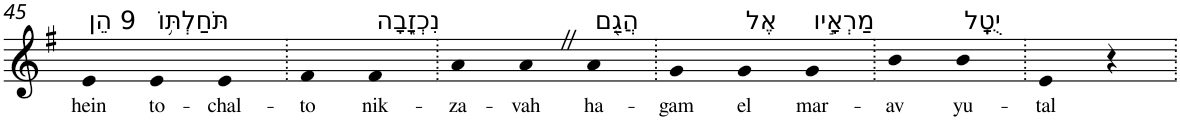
**kern	**text
*part1	*part1
*staff1	*staff1
*I"Piano	*
*I'Pno	*
!!LO:PB:g=z
*clefG2	*
*k[f#]	*
*G:	*
=45	=45
!LO:TX:a:t=9 הֵן	!
!	!LO:LY:b
4e	hein
!LO:TX:a:t=תֹּחַלְתּ֥וֹ	!
!	!LO:LY:b
4e	to-
!	!LO:LY:b
4e	-chal-
=46.	=46.
!	!LO:LY:b
4f#	-to
!LO:TX:a:t=נִכְזָ֑בָה	!
!	!LO:LY:b
4f#	nik-
=47.	=47.
!	!LO:LY:b
4a	-za-
!	!LO:LY:b
4aZ	-vah
!LO:TX:a:t=הֲגַ֖ם	!
!	!LO:LY:b
4a	ha-
=48.	=48.
!	!LO:LY:b
4g	-gam
!LO:TX:a:t=אֶל	!
!	!LO:LY:b
4g	el
!LO:TX:a:t=מַרְאָ֣יו	!
!	!LO:LY:b
4g	mar-
=49.	=49.
!	!LO:LY:b
4b	-av
!LO:TX:a:t=יֻטָֽל	!
!	!LO:LY:b
4b	yu-
=50.	=50.
!	!LO:LY:b
4e	-tal
4r	.
=.	=.
*-	*-
